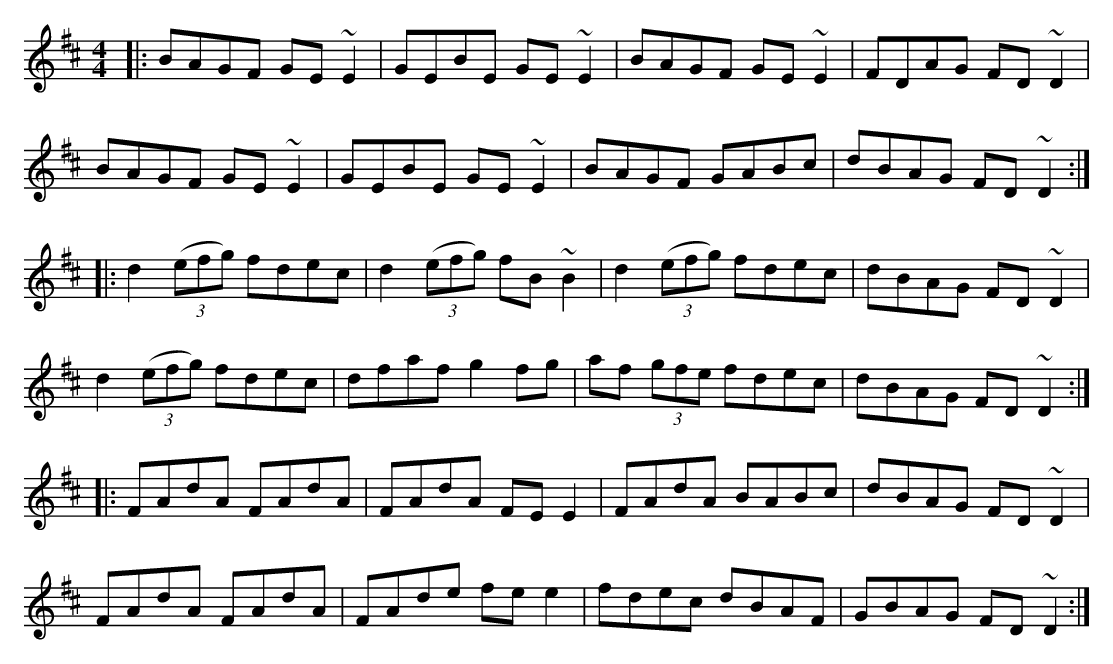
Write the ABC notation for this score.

X:1
M:4/4
K:D
|: BAGF GE ~E2|GEBE GE ~E2|BAGF GE ~E2|FDAG FD ~D2|
 BAGF GE ~E2|GEBE GE ~E2|BAGF GABc|dBAG FD ~D2:|
|:d2 (3(efg) fdec|d2 (3(efg) fB ~B2|d2 (3(efg) fdec|dBAG FD ~D2|
d2 (3(efg) fdec|dfaf g2 fg|af (3gfe fdec|dBAG FD ~D2:|
|:FAdA FAdA|FAdA FE E2|FAdA BABc|dBAG FD ~D2|
FAdA FAdA|FAde fe e2|fdec dBAF|GBAG FD ~D2:|
